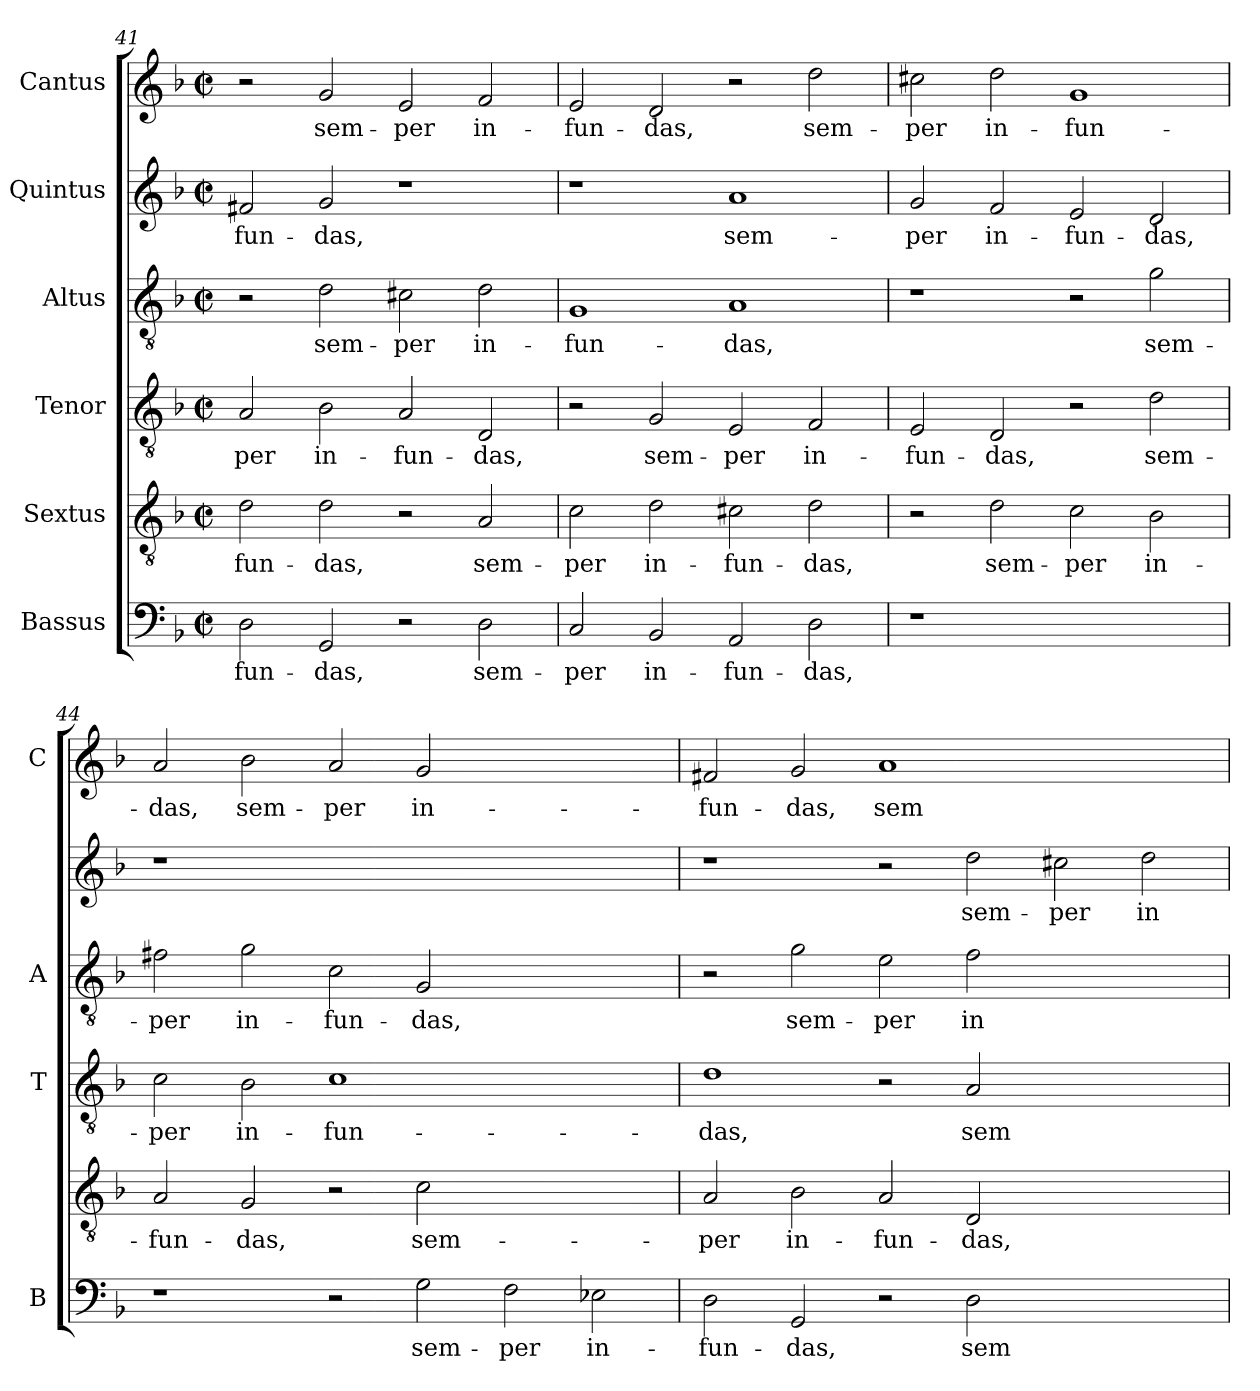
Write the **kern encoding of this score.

**kern	**text	**kern	**text	**kern	**text	**kern	**text	**kern	**text	**kern	**text
*part6	*part6	*part5	*part5	*part4	*part4	*part3	*part3	*part2	*part2	*part1	*part1
*staff6	*staff6	*staff5	*staff5	*staff4	*staff4	*staff3	*staff3	*staff2	*staff2	*staff1	*staff1
*I"Bassus	*	*I"Sextus	*	*I"Tenor	*	*I"Altus	*	*I"Quintus	*	*I"Cantus	*
*I'B	*	*	*	*I'T	*	*I'A	*	*	*	*I'C	*
*clefF4	*	*clefGv2	*	*clefGv2	*	*clefGv2	*	*clefG2	*	*clefG2	*
*k[b-]	*	*k[b-]	*	*k[b-]	*	*k[b-]	*	*k[b-]	*	*k[b-]	*
*F:	*	*F:	*	*F:	*	*F:	*	*F:	*	*F:	*
*M2/2	*	*M2/2	*	*M2/2	*	*M2/2	*	*M2/2	*	*M2/2	*
*met(c|)	*	*met(c|)	*	*met(c|)	*	*met(c|)	*	*met(c|)	*	*met(c|)	*
=41	=41	=41	=41	=41	=41	=41	=41	=41	=41	=41	=41
2D\	-fun-	2d\	-fun-	2A/	-per	2r	.	2f#X/	-fun-	2r	.
2GG/	-das,	2d\	-das,	2B-\	in-	2d\	sem-	2g/	-das,	2g/	sem-
2r	.	2r	.	2A/	-fun-	2c#X\	-per	1r	.	2e/	-per
2D\	sem-	2A/	sem-	2D/	-das,	2d\	in-	.	.	2f/	in-
=42	=42	=42	=42	=42	=42	=42	=42	=42	=42	=42	=42
2C/	-per	2c\	-per	2r	.	1G	-fun-	1r	.	2e/	-fun-
2BB-/	in-	2d\	in-	2G/	sem-	.	.	.	.	2d/	-das,
2AA/	-fun-	2c#X\	-fun-	2E/	-per	1A	-das,	1a	sem-	2r	.
2D\	-das,	2d\	-das,	2F/	in-	.	.	.	.	2dd\	sem-
=43	=43	=43	=43	=43	=43	=43	=43	=43	=43	=43	=43
1r	.	2r	.	2E/	-fun-	1r	.	2g/	-per	2cc#X\	-per
.	.	2d\	sem-	2D/	-das,	.	.	2f/	in-	2dd\	in-
1ryy	.	2c\	-per	2r	.	2r	.	2e/	-fun-	1g	-fun-
.	.	2B-\	in-	2d\	sem-	2g\	sem-	2d/	-das,	.	.
!!LO:LB:g=z
=44	=44	=44	=44	=44	=44	=44	=44	=44	=44	=44	=44
1r	.	2A/	-fun-	2c\	-per	2f#X\	-per	1r	.	2a/	-das,
.	.	2G/	-das,	2B-\	in-	2g\	in-	.	.	2b-\	sem-
2r	.	2r	.	1c	-fun-	2c\	-fun-	0ryy	.	2a/	-per
2G\	sem-	2c\	sem-	.	.	2G/	-das,	.	.	2g/	in-
2F\	-per	1ryy	.	1ryy	.	1ryy	.	.	.	1ryy	.
2E-X\	in-	.	.	.	.	.	.	.	.	.	.
=45	=45	=45	=45	=45	=45	=45	=45	=45	=45	=45	=45
2D\	-fun-	2A/	-per	1d	-das,	2r	.	1r	.	2f#X/	-fun-
2GG/	-das,	2B-\	in-	.	.	2g\	sem-	.	.	2g/	-das,
2r	.	2A/	-fun-	2r	.	2e\	-per	2r	.	1a	sem-
2D\	sem-	2D/	-das,	2A/	sem-	2f\	in-	2dd\	sem-	.	.
1ryy	.	1ryy	.	1ryy	.	1ryy	.	2cc#X\	-per	1ryy	.
.	.	.	.	.	.	.	.	2dd\	in-	.	.
=	=	=	=	=	=	=	=	=	=	=	=
*-	*-	*-	*-	*-	*-	*-	*-	*-	*-	*-	*-
